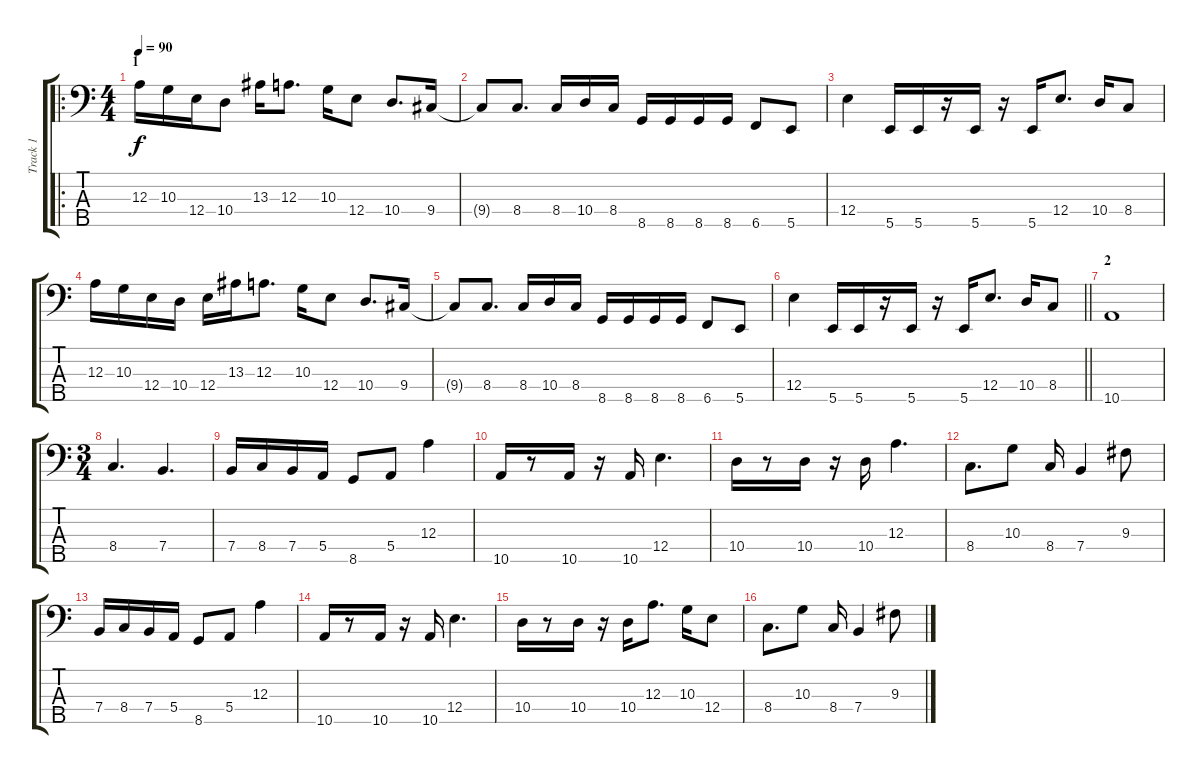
\track ("Track 1" "Track 1") {instrument fretlessbass}
\staff {score tabs}
\tuning (G2 D2 A1 E1 B0) {hide}
\ro
\ts (4 4)
\section ("" "1")
\tempo 90
\clef f4
\ks c
12.3.16{dy f instrument fretlessbass} 10.3.16 12.4.16 10.4.8 13.3.16 12.3.8{d} 10.3.16 12.4.8 10.4.8{d} 9.4.16 |
9.4{t}.8 8.4.8{d} 8.4.16 10.4.16 8.4.16 8.5.16 8.5.16 8.5.16 8.5.16 6.5.8 5.5.8 |
12.4.4 5.5.16 5.5.16 r.16 5.5.16 r.16 5.5.16 12.4.8{d} 10.4.16 8.4.8 |
12.3.16 10.3.16 12.4.16 10.4.16 12.4.16 13.3.16 12.3.8{d} 10.3.16 12.4.8 10.4.8{d} 9.4.16 |
9.4{t}.8 8.4.8{d} 8.4.16 10.4.16 8.4.16 8.5.16 8.5.16 8.5.16 8.5.16 6.5.8 5.5.8 |
\barLineRight lightlight
12.4.4 5.5.16 5.5.16 r.16 5.5.16 r.16 5.5.16 12.4.8{d} 10.4.16 8.4.8 |
\section ("" "2")
10.5.1 |
\ts (3 4)
8.4.4{d} 7.4.4{d} |
7.4.16 8.4.16 7.4.16 5.4.16 8.5.8 5.4.8 12.3.4 |
10.5.16 r.8 10.5.16 r.16 10.5.16 12.4.4{d} |
10.4.16 r.8 10.4.16 r.16 10.4.16 12.3.4{d} |
8.4.8{d} 10.3.8 8.4.16 7.4.4 9.3.8 |
7.4.16 8.4.16 7.4.16 5.4.16 8.5.8 5.4.8 12.3.4 |
10.5.16 r.8 10.5.16 r.16 10.5.16 12.4.4{d} |
10.4.16 r.8 10.4.16 r.16 10.4.16 12.3.8{d} 10.3.16 12.4.8 |
8.4.8{d} 10.3.8 8.4.16 7.4.4 9.3.8
